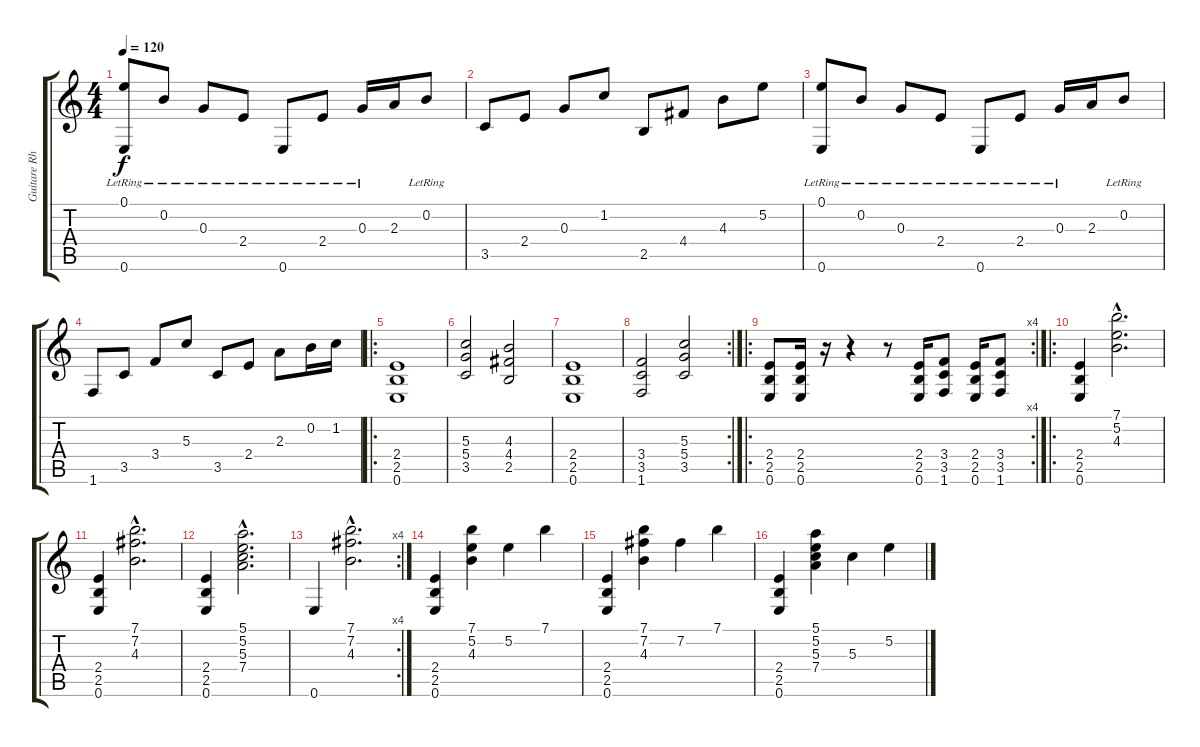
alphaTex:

\track ("Guitare Rhythm" "Guitare Rh") {instrument distortionguitar}
\staff {score tabs}
\tuning (E4 B3 G3 D3 A2 E2) {hide}
\ts (4 4)
\tempo 120
\clef g2
\ks c
(0.1{lr} 0.6{lr}).8{dy f volume 16 instrument acousticguitarsteel} 0.2{lr}.8 0.3{lr}.8 2.4{lr}.8 0.6{lr}.8 2.4{lr}.8 0.3{lr}.16 2.3.16 0.2{lr}.8 |
3.5.8 2.4.8 0.3.8 1.2.8 2.5.8 4.4.8 4.3.8 5.2.8 |
(0.1{lr} 0.6{lr}).8 0.2{lr}.8 0.3{lr}.8 2.4{lr}.8 0.6{lr}.8 2.4{lr}.8 0.3{lr}.16 2.3.16 0.2{lr}.8 |
1.6.8 3.5.8 3.4.8 5.3.8 3.5.8 2.4.8 2.3.8 0.2.16 1.2.16 |
\ro
(2.4 2.5 0.6).1{volume 13 instrument distortionguitar} |
(5.3 5.4 3.5).2 (4.3 4.4 2.5).2 |
(2.4 2.5 0.6).1 |
\rc 2
(3.4 3.5 1.6).2 (5.3 5.4 3.5).2 |
\ro
\rc 4
(2.4 2.5 0.6).8 (2.4 2.5 0.6).16 r.16 r.4 r.8 (2.4 2.5 0.6).16 (3.4 3.5 1.6).8 (2.4 2.5 0.6).16 (3.4 3.5 1.6).8 |
\ro
(2.4 2.5 0.6).4 (7.1{hac} 5.2{hac} 4.3{hac}).2{d} |
(2.4 2.5 0.6).4 (7.1{hac} 7.2{hac} 4.3{hac}).2{d} |
(2.4 2.5 0.6).4 (5.1{hac} 5.2{hac} 5.3{hac} 7.4{hac}).2{d} |
\rc 4
0.6.4 (7.1{hac} 7.2{hac} 4.3{hac}).2{d} |
(2.4 2.5 0.6).4 (7.1 5.2 4.3).4 5.2.4 7.1.4 |
(2.4 2.5 0.6).4 (7.1 7.2 4.3).4 7.2.4 7.1.4 |
(2.4 2.5 0.6).4 (5.1 5.2 5.3 7.4).4 5.3.4 5.2.4
